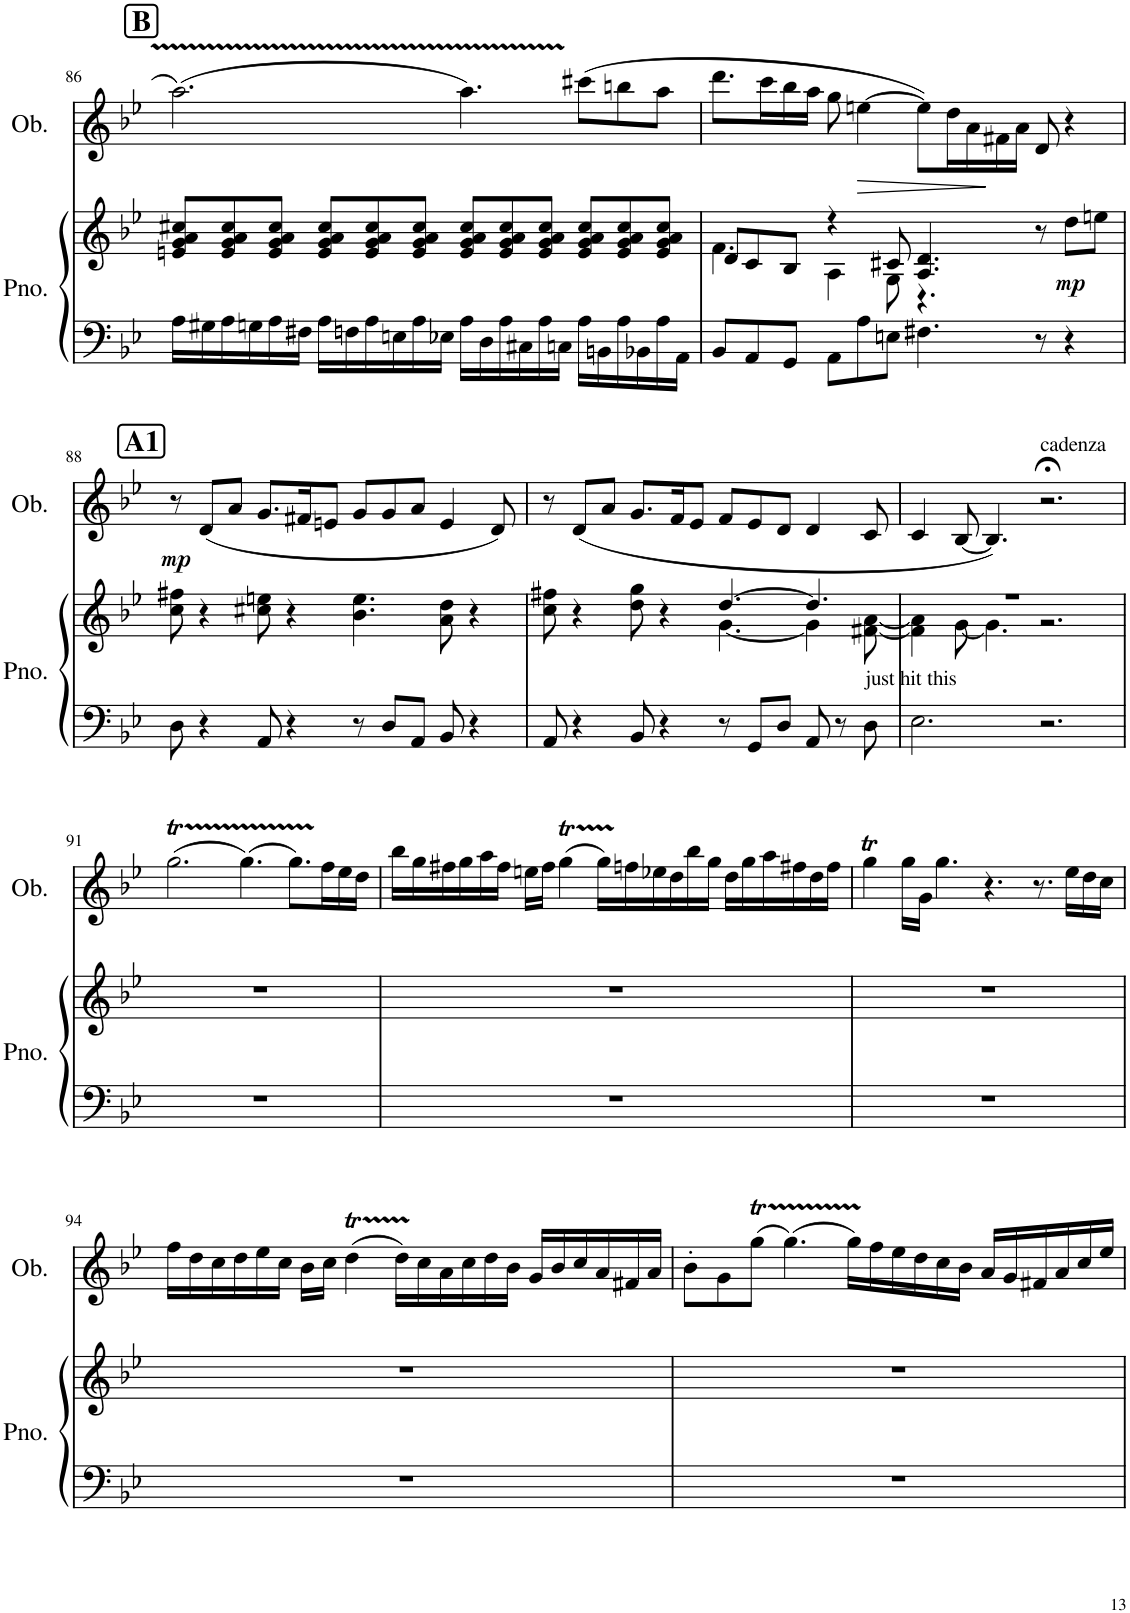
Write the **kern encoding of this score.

**kern	**kern	**dynam	**kern	**dynam
*part2	*part2	*part2	*part1	*part1
*staff3	*staff2	*staff2/3	*staff1	*staff1
*I"Piano	*	*	*I"Oboe	*
*I'Pno.	*	*	*I'Ob.	*
!!LO:PB:g=z
*clefF4	*clefG2	*	*clefG2	*
*k[b-e-]	*k[b-e-]	*	*k[b-e-]	*
*M12/8	*M12/8	*	*M12/8	*
!!LO:REH:place=s1:a:B:cj:fs=14:t=B
=86	=86	=86	=86	=86
16A\LL	8en/ 8g/ 8a/ 8cc#X/L	.	(2.aa\	.
16G#X\	.	.	.	.
16A\	8e/ 8g/ 8a/ 8cc#/	.	.	.
16Gn\	.	.	.	.
16A\	8e/ 8g/ 8a/ 8cc#/J	.	.	.
16F#X\JJ	.	.	.	.
16A\LL	8e/ 8g/ 8a/ 8cc#/L	.	.	.
16Fn\	.	.	.	.
16A\	8e/ 8g/ 8a/ 8cc#/	.	.	.
16En\	.	.	.	.
16A\	8e/ 8g/ 8a/ 8cc#/J	.	.	.
16E-X\JJ	.	.	.	.
16A\LL	8e/ 8g/ 8a/ 8cc#/L	.	4.aa\)	.
16D\	.	.	.	.
16A\	8e/ 8g/ 8a/ 8cc#/	.	.	.
16C#X\	.	.	.	.
16A\	8e/ 8g/ 8a/ 8cc#/J	.	.	.
16Cn\JJ	.	.	.	.
16A\LL	8e/ 8g/ 8a/ 8cc#/L	.	(8ccc#X\L	.
16BBn\	.	.	.	.
16A\	8e/ 8g/ 8a/ 8cc#/	.	8bbn\	.
16BB-X\	.	.	.	.
16A\	8e/ 8g/ 8a/ 8cc#/J	.	8aa\J	.
16AA\JJ	.	.	.	.
=87	=87	=87	=87	=87
*	*^	*	*	*
8BB-/L	8d/L	4.f\	.	8.ddd\L	.
8AA/	8c/	.	.	.	.
.	.	.	.	16ccc\L	.
8GG/J	8B-/J	.	.	16bb-\	.
.	.	.	.	16aa\JJ	.
8AA\L	4r	4A\	.	8gg\	.
!	!	!	!	!	!LO:HP:b
8A\	.	.	.	[4een\	>
8En\J	8c#X/	8G\	.	.	.
4.F#X\	4.A/ 4.d/	4.r	.	8ee\L])	.
.	.	.	.	16dd\L	.
.	.	.	.	16a\	.
.	.	.	.	16f#X\	]
.	.	.	.	16a\JJ	.
8r	8r	4.ryy	.	8d/	.
!	!	!	!LO:DY:b	!	!
4r	8dd\L	.	mp	4r	.
.	8een\J	.	.	.	.
*	*v	*v	*	*	*
!!LO:LB:g=z
!!LO:REH:place=s1:a:B:cj:fs=14:t=A1
=88	=88	=88	=88	=88
!	!	!	!	!LO:DY:b
8D\	8cc\ 8ff#X\	.	8r	mp
4r	4r	.	(8d/L	.
.	.	.	8a/J	.
8AA/	8cc#X\ 8een\	.	8.g/L	.
4r	4r	.	.	.
.	.	.	16f#X/K	.
.	.	.	8en/J	.
8r	4.b-\ 4.ee\	.	8g/L	.
8D/L	.	.	8g/	.
8AA/J	.	.	8a/J	.
8BB-/	8a\ 8dd\	.	4e/	.
4r	4r	.	.	.
.	.	.	8d/)	.
=89	=89	=89	=89	=89
*	*^	*	*	*
8AA/	8cc\ 8ff#X\	2.ryy	.	8r	.
4r	4r	.	.	(8d/L	.
.	.	.	.	8a/J	.
8BB-/	8dd\ 8gg\	.	.	8.g/L	.
4r	4r	.	.	.	.
.	.	.	.	16f/K	.
.	.	.	.	8e-/J	.
8r	[4.dd/	[4.g\	.	8f/L	.
8GG/L	.	.	.	8e-/	.
8D/J	.	.	.	8d/J	.
8AA/	4.dd/]	4g\]	.	4d/	.
8r	.	.	.	.	.
!LO:TX:a:t=just hit this	!	!	!	!	!
8D\	.	[8f#X\ [8a\	.	8c/	.
=90	=90	=90	=90	=90	=90
2.E-\	1.r	4f#\] 4a\]	.	4c/	.
.	.	[8g\	.	[8B-/	.
.	.	4.g\]	.	4.B-/])	.
!	!	!	!	!LO:TX:a:t=cadenza	!
2.r	.	2.r	.	2.r;<	.
*	*v	*v	*	*	*
!!LO:LB:g=z
=91	=91	=91	=91	=91
1.r	1.r	.	(2.ggT\	.
.	.	.	(4.gg\)	.
.	.	.	8.ggTTT\L)	.
.	.	.	16ff\L	.
.	.	.	16ee-\	.
.	.	.	16dd\JJ	.
=92	=92	=92	=92	=92
1.r	1.r	.	16bb-\LL	.
.	.	.	16gg\	.
.	.	.	16ff#X\	.
.	.	.	16gg\	.
.	.	.	16aa\	.
.	.	.	16ff#\JJ	.
.	.	.	16een\LL	.
.	.	.	16ff#\JJ	.
.	.	.	(4ggT\	.
.	.	.	16ggTTT\LL)	.
.	.	.	16ffn\	.
.	.	.	16ee-X\	.
.	.	.	16dd\	.
.	.	.	16bb-\	.
.	.	.	16gg\JJ	.
.	.	.	16dd\LL	.
.	.	.	16gg\	.
.	.	.	16aa\	.
.	.	.	16ff#X\	.
.	.	.	16dd\	.
.	.	.	16ff#\JJ	.
=93	=93	=93	=93	=93
1.r	1.r	.	4ggT\	.
.	.	.	16gg\LL	.
.	.	.	16g\JJ	.
.	.	.	4.gg\	.
.	.	.	4.r	.
.	.	.	8.r	.
.	.	.	16ee-\LL	.
.	.	.	16dd\	.
.	.	.	16cc\JJ	.
!!LO:LB:g=z
=94	=94	=94	=94	=94
1.r	1.r	.	16ff\LL	.
.	.	.	16dd\	.
.	.	.	16cc\	.
.	.	.	16dd\	.
.	.	.	16ee-\	.
.	.	.	16cc\JJ	.
.	.	.	16b-\LL	.
.	.	.	16cc\JJ	.
.	.	.	(4ddt\	.
.	.	.	16ddTTT\LL)	.
.	.	.	16cc\	.
.	.	.	16a\	.
.	.	.	16cc\	.
.	.	.	16dd\	.
.	.	.	16b-\JJ	.
.	.	.	16g/LL	.
.	.	.	16b-/	.
.	.	.	16cc/	.
.	.	.	16a/	.
.	.	.	16f#X/	.
.	.	.	16a/JJ	.
=95	=95	=95	=95	=95
1.r	1.r	.	8b-'\L	.
.	.	.	8g\	.
.	.	.	(8ggT\J	.
.	.	.	(4.gg\)	.
.	.	.	16ggTTT\LL)	.
.	.	.	16ff\	.
.	.	.	16ee-\	.
.	.	.	16dd\	.
.	.	.	16cc\	.
.	.	.	16b-\JJ	.
.	.	.	16a/LL	.
.	.	.	16g/	.
.	.	.	16f#X/	.
.	.	.	16a/	.
.	.	.	16cc/	.
.	.	.	16ee-/JJ	.
=	=	=	=	=
*-	*-	*-	*-	*-
